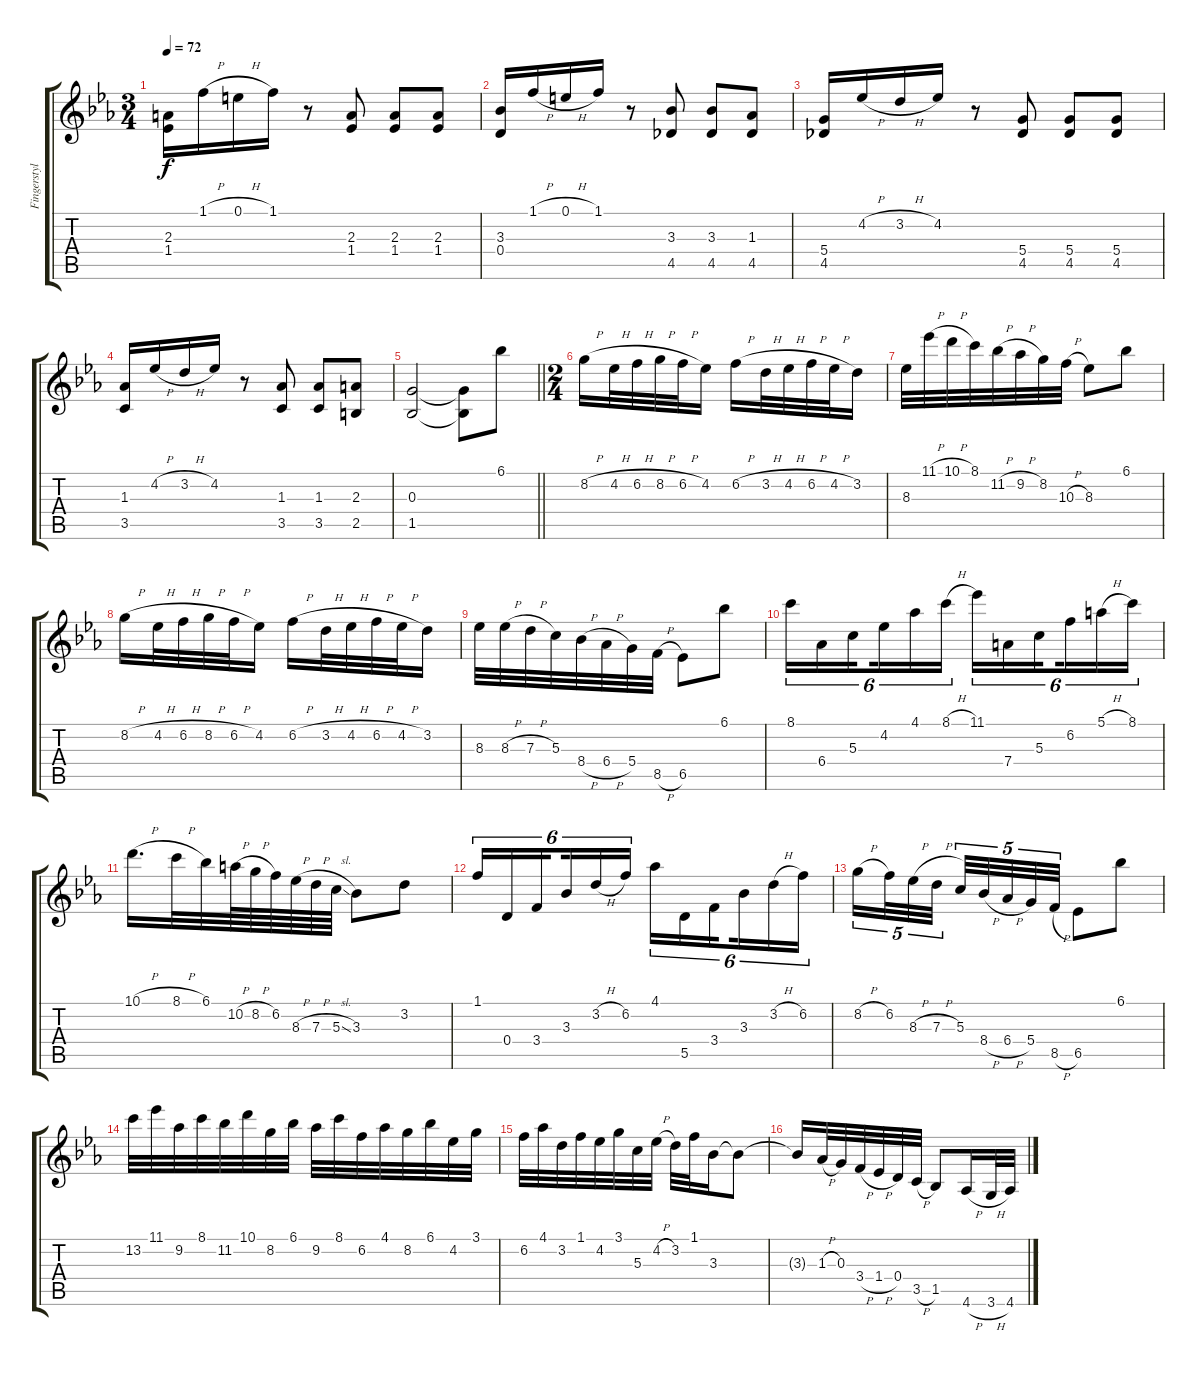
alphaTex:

\track ("Fingerstyle guitar" "Fingerstyl") {instrument acousticguitarnylon}
\staff {score tabs}
\tuning (E4 B3 G3 D3 A2 E2) {hide}
\ts (3 4)
\tempo 72
\clef g2
\ks cminor
(2.3 1.4).16{dy f} 1.1{h}.16 0.1{h}.16 1.1.16 r.8 (2.3 1.4).8 (2.3 1.4).8 (2.3 1.4).8 |
(3.3 0.4).16 1.1{h}.16 0.1{h}.16 1.1.16 r.8 (3.3 4.5).8 (3.3 4.5).8 (1.3 4.5).8 |
(5.4 4.5).16 4.2{h}.16 3.2{h}.16 4.2.16 r.8 (5.4 4.5).8 (5.4 4.5).8 (5.4 4.5).8 |
(1.3 3.5).16 4.2{h}.16 3.2{h}.16 4.2.16 r.8 (1.3 3.5).8 (1.3 3.5).8 (2.3 2.5).8 |
\barLineRight lightlight
(0.3 1.5).2 (0.3{t} 1.5{t}).8 6.1.8 |
\ts (2 4)
8.2{h}.16 4.2{h}.32 6.2{h}.32 8.2{h}.32 6.2{h}.32 4.2.16 6.2{h}.16 3.2{h}.32 4.2{h}.32 6.2{h}.32 4.2{h}.32 3.2.16 |
8.3.32 11.1{h}.32 10.1{h}.32 8.1.32 11.2{h}.32 9.2{h}.32 8.2.32 10.3{h}.32 8.3.8 6.1.8 |
8.2{h}.16 4.2{h}.32 6.2{h}.32 8.2{h}.32 6.2{h}.32 4.2.16 6.2{h}.16 3.2{h}.32 4.2{h}.32 6.2{h}.32 4.2{h}.32 3.2.16 |
8.3.32 8.3{h}.32 7.3{h}.32 5.3.32 8.4{h}.32 6.4{h}.32 5.4.32 8.5{h}.32 6.5.8 6.1.8 |
8.1.16{tu (6 4)} 6.4.16{tu (6 4)} 5.3.16{tu (6 4) beam splitsecondary} 4.2.16{tu (6 4)} 4.1.16{tu (6 4)} 8.1{h}.16{tu (6 4)} 11.1.16{tu (6 4)} 7.4.16{tu (6 4)} 5.3.16{tu (6 4) beam splitsecondary} 6.2.16{tu (6 4)} 5.1{h}.16{tu (6 4)} 8.1.16{tu (6 4)} |
10.1{h}.16{d} 8.1{h}.32 6.1.32 10.2{h}.64 8.2{h}.64 6.2.64 8.3{h}.64 7.3{h}.64 5.3{sl}.64 3.3.8 3.2.8 |
1.1.16{tu (6 4)} 0.4.16{tu (6 4)} 3.4.16{tu (6 4) beam splitsecondary} 3.3.16{tu (6 4)} 3.2{h}.16{tu (6 4)} 6.2.16{tu (6 4)} 4.1.16{tu (6 4)} 5.5.16{tu (6 4)} 3.4.16{tu (6 4) beam splitsecondary} 3.3.16{tu (6 4)} 3.2{h}.16{tu (6 4)} 6.2.16{tu (6 4)} |
8.2{h}.16{tu (5 4)} 6.2.32{tu (5 4)} 8.3{h}.32{tu (5 4)} 7.3{h}.32{tu (5 4) beam splitsecondary} 5.3.32{tu (5 4)} 8.4{h}.32{tu (5 4)} 6.4{h}.32{tu (5 4)} 5.4.32{tu (5 4)} 8.5{h}.32{tu (5 4)} 6.5.8 6.1.8 |
13.2.32 11.1.32 9.2.32 8.1.32 11.2.32 10.1.32 8.2.32 6.1.32 9.2.32 8.1.32 6.2.32 4.1.32 8.2.32 6.1.32 4.2.32 3.1.32 |
6.2.32 4.1.32 3.2.32 1.1.32 4.2.32 3.1.32 5.3.32 4.2{h}.32 3.2.32 1.1.32 3.3.16 3.3{t}.8 |
3.3{t}.16 1.3{h}.32 0.3.32 3.4{h}.32 1.4{h}.32 0.4.32 3.5{h}.32 1.5.8 4.6{h}.16 3.6{h}.32 4.6.32
